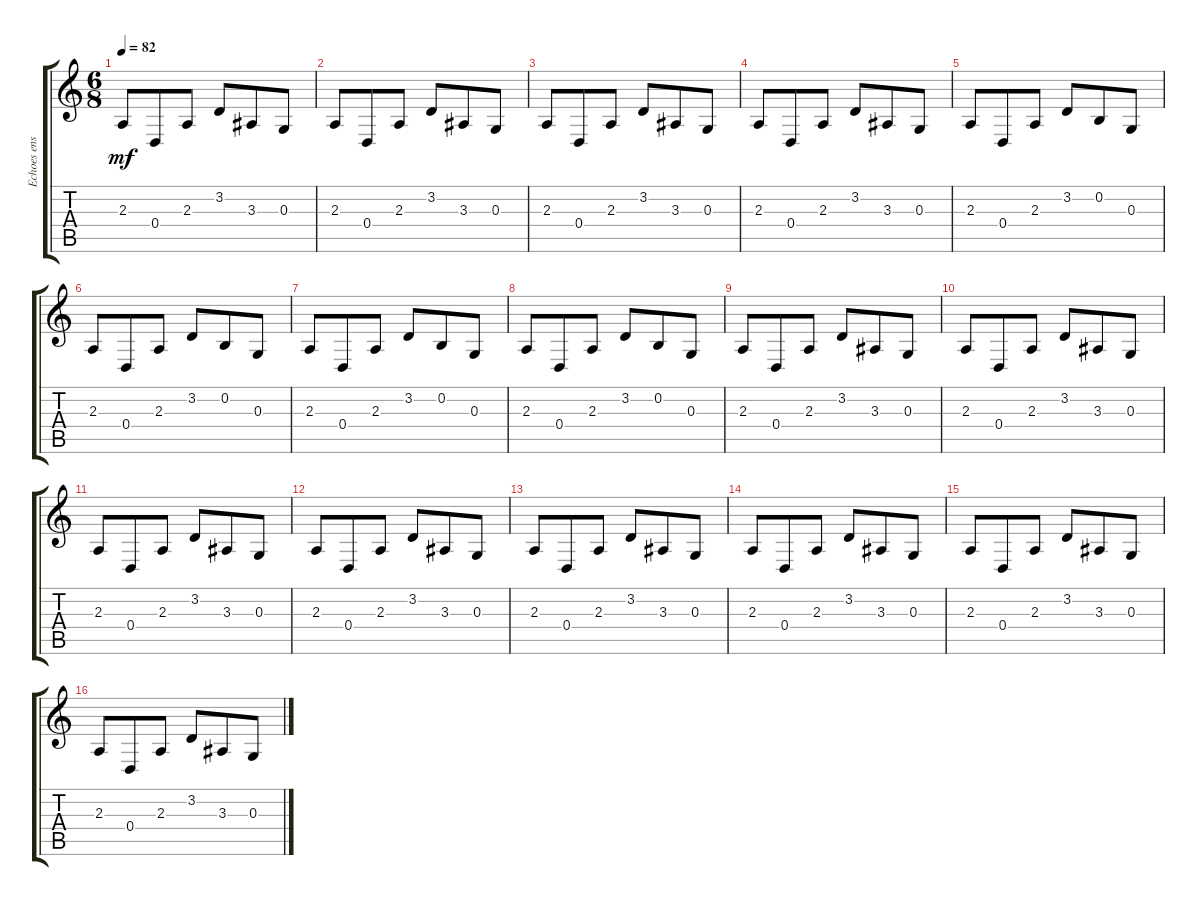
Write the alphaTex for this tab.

\track ("Echoes ensemble 2" "Echoes ens") {instrument synthstrings1}
\staff {score tabs}
\tuning (E4 B3 G3 D3 A2 E2) {hide}
\ts (6 8)
\tempo 82
\clef g2
\ks c
2.3.8{dy mf} 0.4.8 2.3.8 3.2.8 3.3.8 0.3.8 |
2.3.8 0.4.8 2.3.8 3.2.8 3.3.8 0.3.8 |
2.3.8 0.4.8 2.3.8 3.2.8 3.3.8 0.3.8 |
2.3.8 0.4.8 2.3.8 3.2.8 3.3.8 0.3.8 |
2.3.8 0.4.8 2.3.8 3.2.8 0.2.8 0.3.8 |
2.3.8 0.4.8 2.3.8 3.2.8 0.2.8 0.3.8 |
2.3.8 0.4.8 2.3.8 3.2.8 0.2.8 0.3.8 |
2.3.8 0.4.8 2.3.8 3.2.8 0.2.8 0.3.8 |
2.3.8 0.4.8 2.3.8 3.2.8 3.3.8 0.3.8 |
2.3.8 0.4.8 2.3.8 3.2.8 3.3.8 0.3.8 |
2.3.8 0.4.8 2.3.8 3.2.8 3.3.8 0.3.8 |
2.3.8 0.4.8 2.3.8 3.2.8 3.3.8 0.3.8 |
2.3.8 0.4.8 2.3.8 3.2.8 3.3.8 0.3.8 |
2.3.8 0.4.8 2.3.8 3.2.8 3.3.8 0.3.8 |
2.3.8 0.4.8 2.3.8 3.2.8 3.3.8 0.3.8 |
2.3.8 0.4.8 2.3.8 3.2.8 3.3.8 0.3.8
